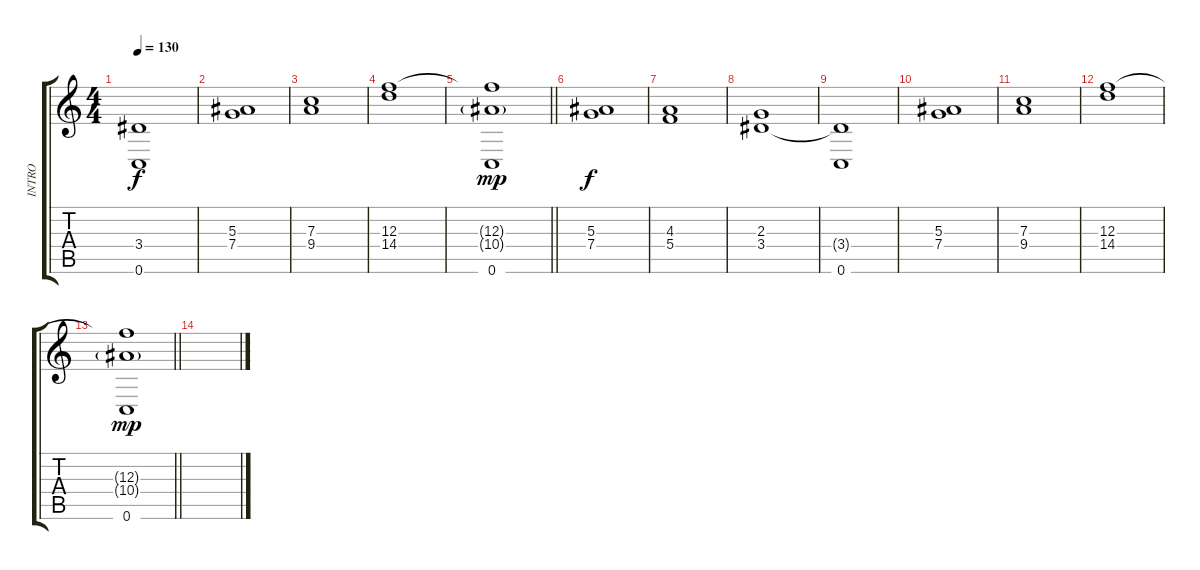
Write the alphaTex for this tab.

\track ("INTRO" "INTRO") {instrument acousticguitarsteel}
\staff {score tabs}
\tuning (D4 A3 F3 C3 G2 C2) {hide}
\ts (4 4)
\tempo 130
\clef g2
\ks c
(3.4{t} 0.6).1{dy f} |
(5.3 7.4).1 |
(7.3 9.4).1 |
(12.3 14.4).1 |
\barLineRight lightlight
(12.3{t} 10.4{g} 0.6).1{dy mp} |
\section ("" "")
(5.3 7.4).1{dy f} |
(4.3 5.4).1 |
(2.3 3.4).1 |
(3.4{t} 0.6).1 |
(5.3 7.4).1 |
(7.3 9.4).1 |
(12.3 14.4).1 |
\barLineRight lightlight
(12.3{t} 10.4{g} 0.6).1{dy mp} |
\section ("" "")
